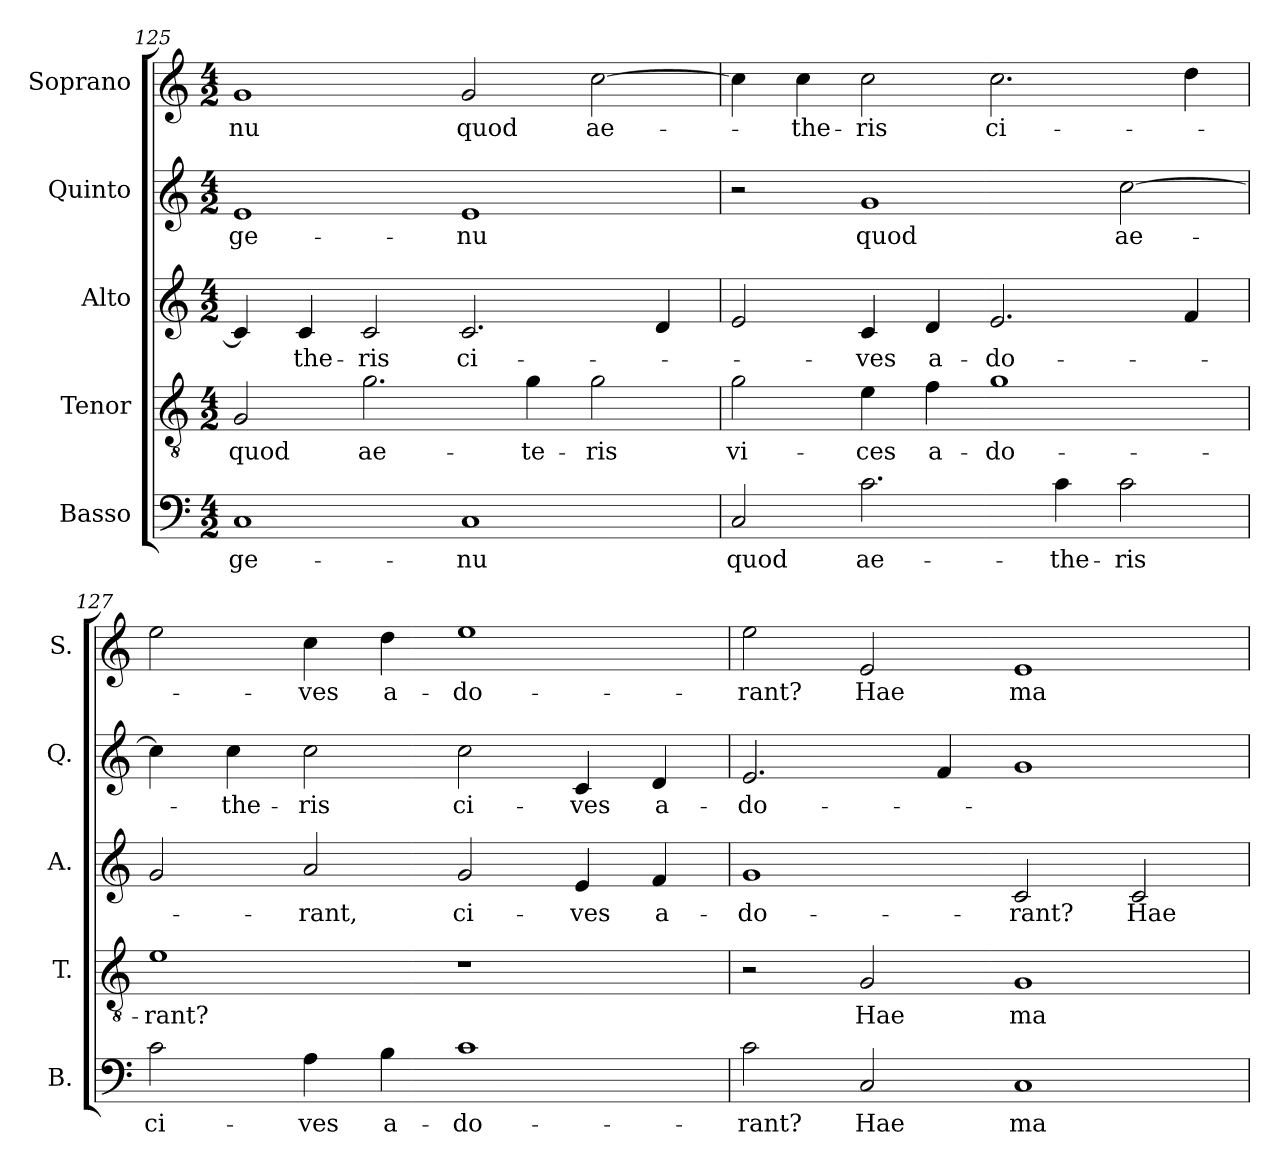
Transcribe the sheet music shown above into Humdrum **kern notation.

**kern	**text	**kern	**text	**kern	**text	**kern	**text	**kern	**text
*part5	*part5	*part4	*part4	*part3	*part3	*part2	*part2	*part1	*part1
*staff5	*staff5	*staff4	*staff4	*staff3	*staff3	*staff2	*staff2	*staff1	*staff1
*I"Basso	*	*I"Tenor	*	*I"Alto	*	*I"Quinto	*	*I"Soprano	*
*I'B.	*	*I'T.	*	*I'A.	*	*I'Q.	*	*I'S.	*
!!LO:LB:g=z
*clefF4	*	*clefGv2	*	*clefG2	*	*clefG2	*	*clefG2	*
*	*	*ITrd7c12	*	*	*	*	*	*	*
*k[]	*	*k[]	*	*k[]	*	*k[]	*	*k[]	*
*C:	*	*C:	*	*C:	*	*C:	*	*C:	*
*M4/2	*	*M4/2	*	*M4/2	*	*M4/2	*	*M4/2	*
=125	=125	=125	=125	=125	=125	=125	=125	=125	=125
!	!LO:LY:b:color=#000000	!	!	!	!	!	!	!	!
!	!	!	!LO:LY:b:color=#000000	!	!	!	!	!	!
!	!	!	!	!	!	!	!LO:LY:b:color=#000000	!	!
!	!	!	!	!	!	!	!	!	!LO:LY:b:color=#000000
1Ci	ge-	2GGi/	quod	4ci/]	.	1ei	ge-	1gi	-nu
!	!	!	!	!	!LO:LY:b:color=#000000	!	!	!	!
.	.	.	.	4ci/	-the-	.	.	.	.
!	!	!	!LO:LY:b:color=#000000	!	!	!	!	!	!
!	!	!	!	!	!LO:LY:b:color=#000000	!	!	!	!
.	.	2.Gi\	ae-	2ci/	-ris	.	.	.	.
!	!LO:LY:b:color=#000000	!	!	!	!	!	!	!	!
!	!	!	!	!	!LO:LY:b:color=#000000	!	!	!	!
!	!	!	!	!	!	!	!LO:LY:b:color=#000000	!	!
!	!	!	!	!	!	!	!	!	!LO:LY:b:color=#000000
1Ci	-nu	.	.	2.ci/	ci-	1ei	-nu	2gi/	quod
!	!	!	!LO:LY:b:color=#000000	!	!	!	!	!	!
.	.	4Gi\	-te-	.	.	.	.	.	.
!	!	!	!LO:LY:b:color=#000000	!	!	!	!	!	!
!	!	!	!	!	!	!	!	!	!LO:LY:b:color=#000000
.	.	2Gi\	-ris	.	.	.	.	[2cci\	ae-
.	.	.	.	4di/	.	.	.	.	.
=126	=126	=126	=126	=126	=126	=126	=126	=126	=126
!	!LO:LY:b:color=#000000	!	!	!	!	!	!	!	!
!	!	!	!LO:LY:b:color=#000000	!	!	!	!	!	!
2Ci/	quod	2Gi\	vi-	2ei/	.	2r	.	4cci\]	.
!	!	!	!	!	!	!	!	!	!LO:LY:b:color=#000000
.	.	.	.	.	.	.	.	4cci\	-the-
!	!LO:LY:b:color=#000000	!	!	!	!	!	!	!	!
!	!	!	!LO:LY:b:color=#000000	!	!	!	!	!	!
!	!	!	!	!	!LO:LY:b:color=#000000	!	!	!	!
!	!	!	!	!	!	!	!LO:LY:b:color=#000000	!	!
!	!	!	!	!	!	!	!	!	!LO:LY:b:color=#000000
2.ci\	ae-	4Ei\	-ces	4ci/	-ves	1gi	quod	2cci\	-ris
!	!	!	!LO:LY:b:color=#000000	!	!	!	!	!	!
!	!	!	!	!	!LO:LY:b:color=#000000	!	!	!	!
.	.	4Fi\	a-	4di/	a-	.	.	.	.
!	!	!	!LO:LY:b:color=#000000	!	!	!	!	!	!
!	!	!	!	!	!LO:LY:b:color=#000000	!	!	!	!
!	!	!	!	!	!	!	!	!	!LO:LY:b:color=#000000
.	.	1Gi	-do-	2.ei/	-do-	.	.	2.cci\	ci-
!	!LO:LY:b:color=#000000	!	!	!	!	!	!	!	!
4ci\	-the-	.	.	.	.	.	.	.	.
!	!LO:LY:b:color=#000000	!	!	!	!	!	!	!	!
!	!	!	!	!	!	!	!LO:LY:b:color=#000000	!	!
2ci\	-ris	.	.	.	.	[2cci\	ae-	.	.
.	.	.	.	4fi/	.	.	.	4ddi\	.
=127	=127	=127	=127	=127	=127	=127	=127	=127	=127
!	!LO:LY:b:color=#000000	!	!	!	!	!	!	!	!
!	!	!	!LO:LY:b:color=#000000	!	!	!	!	!	!
2ci\	ci-	1Ei	-rant?	2gi/	.	4cci\]	.	2eei\	.
!	!	!	!	!	!	!	!LO:LY:b:color=#000000	!	!
.	.	.	.	.	.	4cci\	-the-	.	.
!	!LO:LY:b:color=#000000	!	!	!	!	!	!	!	!
!	!	!	!	!	!LO:LY:b:color=#000000	!	!	!	!
!	!	!	!	!	!	!	!LO:LY:b:color=#000000	!	!
!	!	!	!	!	!	!	!	!	!LO:LY:b:color=#000000
4Ai\	-ves	.	.	2ai/	-rant,	2cci\	-ris	4cci\	-ves
!	!LO:LY:b:color=#000000	!	!	!	!	!	!	!	!
!	!	!	!	!	!	!	!	!	!LO:LY:b:color=#000000
4Bi\	a-	.	.	.	.	.	.	4ddi\	a-
!	!LO:LY:b:color=#000000	!	!	!	!	!	!	!	!
!	!	!	!	!	!LO:LY:b:color=#000000	!	!	!	!
!	!	!	!	!	!	!	!LO:LY:b:color=#000000	!	!
!	!	!	!	!	!	!	!	!	!LO:LY:b:color=#000000
1ci	-do-	1r	.	2gi/	ci-	2cci\	ci-	1eei	-do-
!	!	!	!	!	!LO:LY:b:color=#000000	!	!	!	!
!	!	!	!	!	!	!	!LO:LY:b:color=#000000	!	!
.	.	.	.	4ei/	-ves	4ci/	-ves	.	.
!	!	!	!	!	!LO:LY:b:color=#000000	!	!	!	!
!	!	!	!	!	!	!	!LO:LY:b:color=#000000	!	!
.	.	.	.	4fi/	a-	4di/	a-	.	.
=128	=128	=128	=128	=128	=128	=128	=128	=128	=128
!	!LO:LY:b:color=#000000	!	!	!	!	!	!	!	!
!	!	!	!	!	!LO:LY:b:color=#000000	!	!	!	!
!	!	!	!	!	!	!	!LO:LY:b:color=#000000	!	!
!	!	!	!	!	!	!	!	!	!LO:LY:b:color=#000000
2ci\	-rant?	2r	.	1gi	-do-	2.ei/	-do-	2eei\	-rant?
!	!LO:LY:b:color=#000000	!	!	!	!	!	!	!	!
!	!	!	!LO:LY:b:color=#000000	!	!	!	!	!	!
!	!	!	!	!	!	!	!	!	!LO:LY:b:color=#000000
2Ci/	Hae	2GGi/	Hae	.	.	.	.	2ei/	Hae
.	.	.	.	.	.	4fi/	.	.	.
!	!LO:LY:b:color=#000000	!	!	!	!	!	!	!	!
!	!	!	!LO:LY:b:color=#000000	!	!	!	!	!	!
!	!	!	!	!	!LO:LY:b:color=#000000	!	!	!	!
!	!	!	!	!	!	!	!	!	!LO:LY:b:color=#000000
1Ci	ma-	1GGi	ma-	2ci/	-rant?	1gi	.	1ei	ma-
!	!	!	!	!	!LO:LY:b:color=#000000	!	!	!	!
.	.	.	.	2ci/	Hae	.	.	.	.
=	=	=	=	=	=	=	=	=	=
*-	*-	*-	*-	*-	*-	*-	*-	*-	*-
